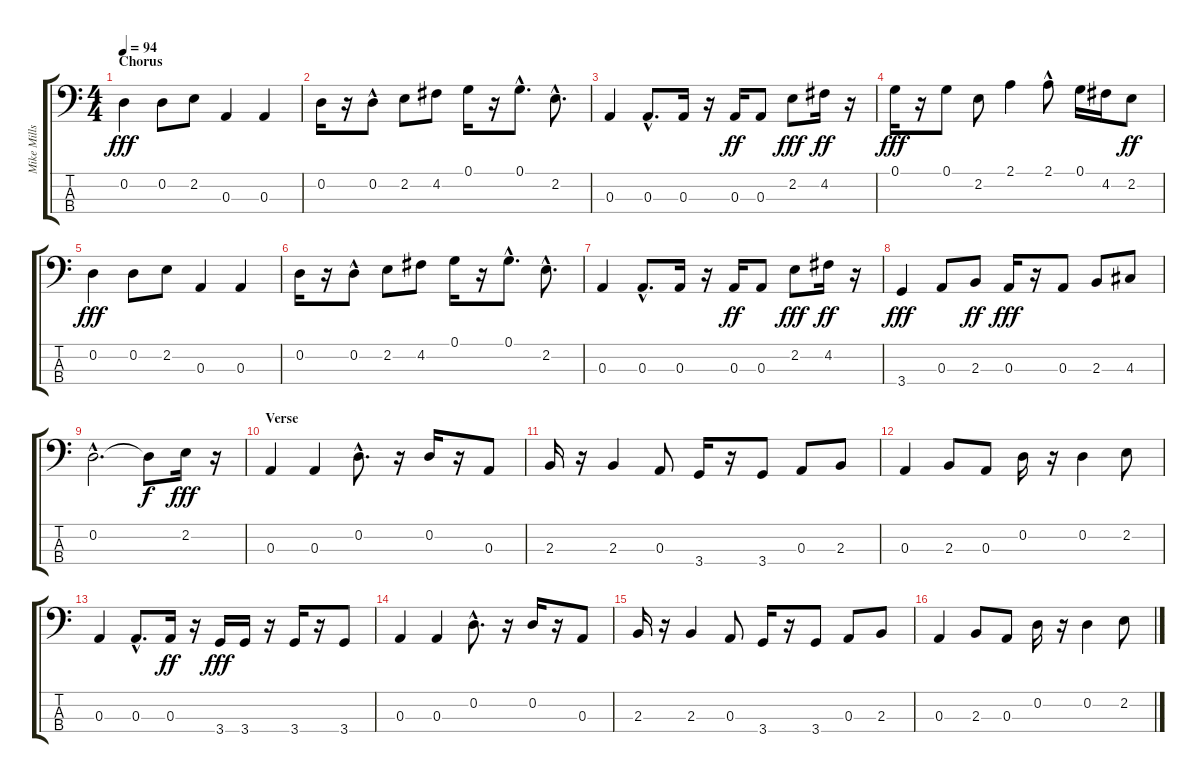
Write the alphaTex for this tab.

\track ("Mike Mills (Bass)" "Mike Mills") {instrument electricbassfinger}
\staff {score tabs}
\tuning (G2 D2 A1 E1) {hide}
\ts (4 4)
\section ("" "Chorus")
\tempo 94
\clef f4
\ks c
0.2.4{dy fff} 0.2.8 2.2.8 0.3.4 0.3.4 |
0.2.16 r.16 0.2{hac}.8 2.2.8 4.2.8 0.1.16 r.16 0.1{hac}.8{d} 2.2{hac}.8{d} |
0.3.4 0.3{hac}.8{d} 0.3.16 r.16 0.3.16{dy ff} 0.3.8 2.2.8{dy fff} 4.2.16{dy ff} r.16 |
0.1.16{dy fff} r.16 0.1.8 2.2.8 2.1.4 2.1{hac}.8 0.1.16 4.2.16 2.2.8{dy ff} |
0.2.4{dy fff} 0.2.8 2.2.8 0.3.4 0.3.4 |
0.2.16 r.16 0.2{hac}.8 2.2.8 4.2.8 0.1.16 r.16 0.1{hac}.8{d} 2.2{hac}.8{d} |
0.3.4 0.3{hac}.8{d} 0.3.16 r.16 0.3.16{dy ff} 0.3.8 2.2.8{dy fff} 4.2.16{dy ff} r.16 |
3.4.4{dy fff} 0.3.8 2.3.8{dy ff} 0.3.16{dy fff} r.16 0.3.8 2.3.8 4.3.8 |
0.2{hac}.2{d} 0.2{t}.8{dy f} 2.2.16{dy fff} r.16 |
\section ("" "Verse")
0.3.4 0.3.4 0.2{hac}.8{d} r.16 0.2.16 r.16 0.3.8 |
2.3.16 r.16 2.3.4 0.3.8 3.4.16 r.16 3.4.8 0.3.8 2.3.8 |
0.3.4 2.3.8 0.3.8 0.2.16 r.16 0.2.4 2.2.8 |
0.3.4 0.3{hac}.8{d} 0.3.16{dy ff} r.16 3.4.16{dy fff} 3.4.16 r.16 3.4.16 r.16 3.4.8 |
0.3.4 0.3.4 0.2{hac}.8{d} r.16 0.2.16 r.16 0.3.8 |
2.3.16 r.16 2.3.4 0.3.8 3.4.16 r.16 3.4.8 0.3.8 2.3.8 |
0.3.4 2.3.8 0.3.8 0.2.16 r.16 0.2.4 2.2.8
